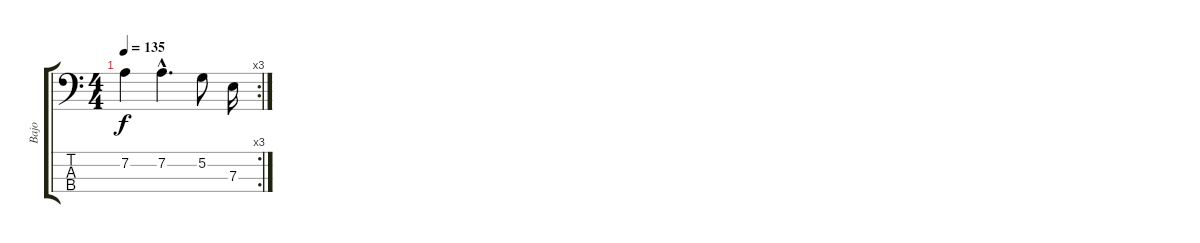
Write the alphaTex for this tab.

\track ("Bajo" "Bajo") {instrument electricbassfinger}
\staff {score tabs}
\tuning (G2 D2 A1 E1) {hide}
\rc 3
\ts (4 4)
\tempo 135
\clef f4
\ks c
7.2.4{dy f} 7.2{hac}.4{d} 5.2.8 7.3.16
